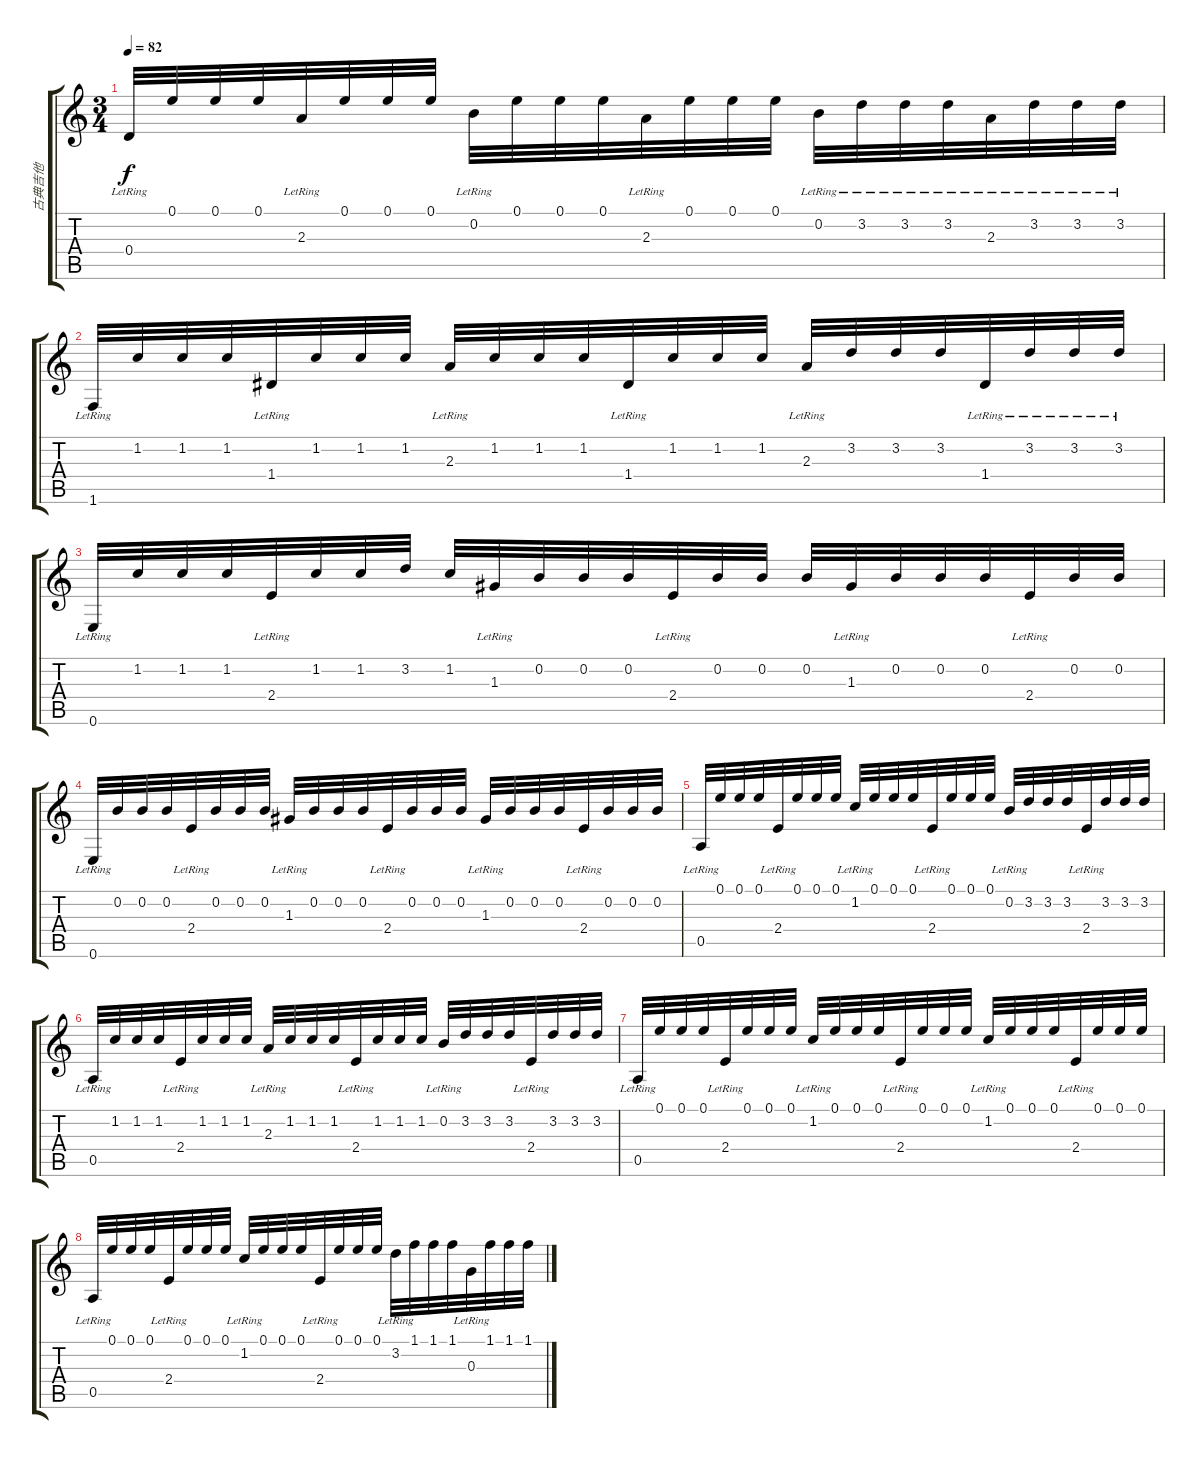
\track ("古典吉他" "古典吉他") {instrument acousticguitarnylon}
\staff {score tabs}
\tuning (E4 B3 G3 D3 A2 E2) {hide}
\ts (3 4)
\tempo 82
\clef g2
\ks c
0.4{lr}.32{dy f} 0.1.32 0.1.32 0.1.32 2.3{lr}.32 0.1.32 0.1.32 0.1.32 0.2{lr}.32 0.1.32 0.1.32 0.1.32 2.3{lr}.32 0.1.32 0.1.32 0.1.32 0.2{lr}.32 3.2{lr}.32 3.2{lr}.32 3.2{lr}.32 2.3{lr}.32 3.2{lr}.32 3.2{lr}.32 3.2{lr}.32 |
1.6{lr}.32 1.2.32 1.2.32 1.2.32 1.4{lr}.32 1.2.32 1.2.32 1.2.32 2.3{lr}.32 1.2.32 1.2.32 1.2.32 1.4{lr}.32 1.2.32 1.2.32 1.2.32 2.3{lr}.32 3.2.32 3.2.32 3.2.32 1.4{lr}.32 3.2{lr}.32 3.2{lr}.32 3.2{lr}.32 |
0.6{lr}.32 1.2.32 1.2.32 1.2.32 2.4{lr}.32 1.2.32 1.2.32 3.2.32 1.2.32 1.3{lr}.32 0.2.32 0.2.32 0.2.32 2.4{lr}.32 0.2.32 0.2.32 0.2.32 1.3{lr}.32 0.2.32 0.2.32 0.2.32 2.4{lr}.32 0.2.32 0.2.32 |
0.6{lr}.32 0.2.32 0.2.32 0.2.32 2.4{lr}.32 0.2.32 0.2.32 0.2.32 1.3{lr}.32 0.2.32 0.2.32 0.2.32 2.4{lr}.32 0.2.32 0.2.32 0.2.32 1.3{lr}.32 0.2.32 0.2.32 0.2.32 2.4{lr}.32 0.2.32 0.2.32 0.2.32 |
0.5{lr}.32 0.1.32 0.1.32 0.1.32 2.4{lr}.32 0.1.32 0.1.32 0.1.32 1.2{lr}.32 0.1.32 0.1.32 0.1.32 2.4{lr}.32 0.1.32 0.1.32 0.1.32 0.2{lr}.32 3.2.32 3.2.32 3.2.32 2.4{lr}.32 3.2.32 3.2.32 3.2.32 |
0.5{lr}.32 1.2.32 1.2.32 1.2.32 2.4{lr}.32 1.2.32 1.2.32 1.2.32 2.3{lr}.32 1.2.32 1.2.32 1.2.32 2.4{lr}.32 1.2.32 1.2.32 1.2.32 0.2{lr}.32 3.2.32 3.2.32 3.2.32 2.4{lr}.32 3.2.32 3.2.32 3.2.32 |
0.5{lr}.32 0.1.32 0.1.32 0.1.32 2.4{lr}.32 0.1.32 0.1.32 0.1.32 1.2{lr}.32 0.1.32 0.1.32 0.1.32 2.4{lr}.32 0.1.32 0.1.32 0.1.32 1.2{lr}.32 0.1.32 0.1.32 0.1.32 2.4{lr}.32 0.1.32 0.1.32 0.1.32 |
0.5{lr}.32 0.1.32 0.1.32 0.1.32 2.4{lr}.32 0.1.32 0.1.32 0.1.32 1.2{lr}.32 0.1.32 0.1.32 0.1.32 2.4{lr}.32 0.1.32 0.1.32 0.1.32 3.2{lr}.32 1.1.32 1.1.32 1.1.32 0.3{lr}.32 1.1.32 1.1.32 1.1.32
